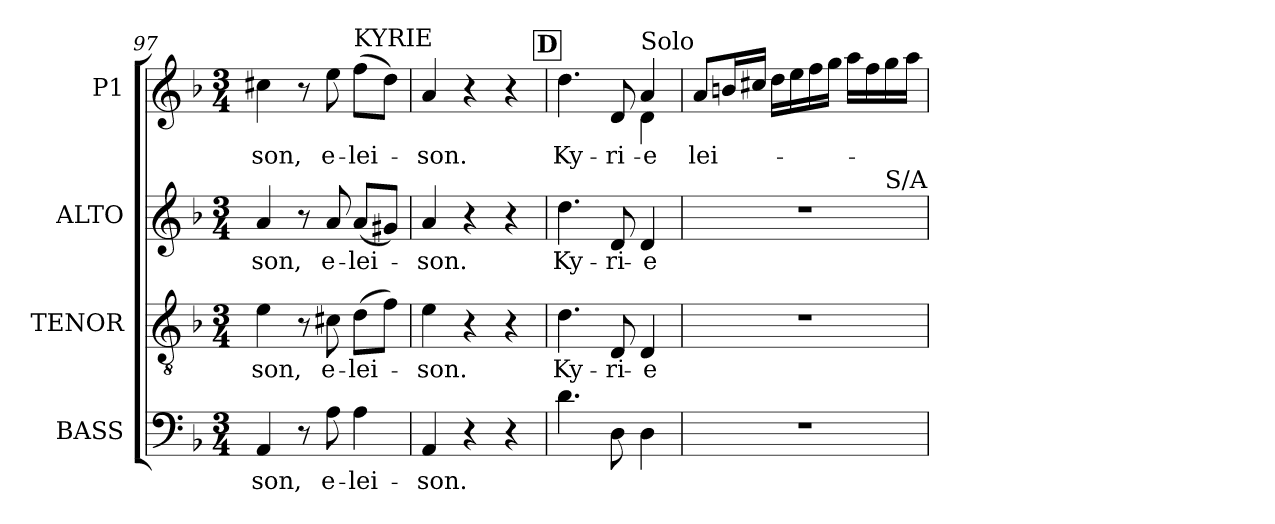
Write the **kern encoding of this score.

**kern	**text	**kern	**text	**kern	**text	**kern	**text
*part4	*part4	*part3	*part3	*part2	*part2	*part1	*part1
*staff4	*staff4	*staff3	*staff3	*staff2	*staff2	*staff1	*staff1
*I"BASS	*	*I"TENOR	*	*I"ALTO	*	*I"P1	*
*clefF4	*	*clefGv2	*	*clefG2	*	*clefG2	*
*	*	*ITrd7c12	*	*	*	*	*
*k[b-]	*	*k[b-]	*	*k[b-]	*	*k[b-]	*
*F:	*	*F:	*	*F:	*	*F:	*
*M3/4	*	*M3/4	*	*M3/4	*	*M3/4	*
=97	=97	=97	=97	=97	=97	=97	=97
!	!LO:LY:b:color=#000000	!	!	!	!	!	!
!	!	!	!LO:LY:b:color=#000000	!	!	!	!
!	!	!	!	!	!LO:LY:b:color=#000000	!	!
!	!	!	!	!	!	!	!LO:LY:b:color=#000000
4AAi/	-son,	4Ei\	-son,	4ai/	-son,	4cc#Xi\	-son,
8r	.	8r	.	8r	.	8r	.
!	!LO:LY:b:color=#000000	!	!	!	!	!	!
!	!	!	!LO:LY:b:color=#000000	!	!	!	!
!	!	!	!	!	!LO:LY:b:color=#000000	!	!
!	!	!	!	!	!	!	!LO:LY:b:color=#000000
8Ai\	e-	8C#Xi\	e-	8ai/	e-	8eei\	e-
!	!LO:LY:b:color=#000000	!	!	!	!	!	!
!	!	!	!LO:LY:b:color=#000000	!	!	!	!
!	!	!	!	!	!LO:LY:b:color=#000000	!	!
!	!	!	!	!	!	!LO:TX:a:t=KYRIE	!
!	!	!	!	!	!	!	!LO:LY:b:color=#000000
4Ai\	-lei-	(8Di\L	-lei-	(8ai/L	-lei-	(8ffi\L	-lei-
.	.	8Fi\J)	.	8g#Xi/J)	.	8ddi\J)	.
=98	=98	=98	=98	=98	=98	=98	=98
!	!LO:LY:b:color=#000000	!	!	!	!	!	!
!	!	!	!LO:LY:b:color=#000000	!	!	!	!
!	!	!	!	!	!LO:LY:b:color=#000000	!	!
!	!	!	!	!	!	!	!LO:LY:b:color=#000000
4AAi/	-son.	4Ei\	-son.	4ai/	-son.	4ai/	-son.
4r	.	4r	.	4r	.	4r	.
4r	.	4r	.	4r	.	4r	.
!!LO:REH:place=s1:B:color=#000000:enc=box:fs=17.1407:t=D
=99	=99	=99	=99	=99	=99	=99	=99
!	!	!	!LO:LY:b:color=#000000	!	!	!	!
!	!	!	!	!	!LO:LY:b:color=#000000	!	!
*	*	*	*	*	*	*^	*
!	!	!	!	!	!	!	!	!LO:LY:b:color=#000000
4.di\	.	4.Di\	Ky-	4.ddi\	Ky-	2ryy	4.ddi\	Ky-
!	!	!	!LO:LY:b:color=#000000	!	!	!	!	!
!	!	!	!	!	!LO:LY:b:color=#000000	!	!	!
!	!	!	!	!	!	!	!	!LO:LY:b:color=#000000
8Di\	.	8DDi/	-ri-	8di/	-ri-	.	8di/	-ri-
!	!	!	!LO:LY:b:color=#000000	!	!	!	!	!
!	!	!	!	!	!LO:LY:b:color=#000000	!	!	!
!	!	!	!	!	!	!LO:TX:a:t=Solo	!	!
!	!	!	!	!	!	!	!	!LO:LY:b:color=#000000
4Di\	.	4DDi/	-e	4di/	-e	4ai/	4di\	-e
=100	=100	=100	=100	=100	=100	=100	=100	=100
!LO:N:vis=1	!	!LO:N:vis=1	!	!LO:N:vis=1	!	!	!	!
*	*	*	*	*	*	*v	*v	*
*	*	*	*	*	*	*^	*
!	!	!	!	!	!	!	!	!LO:LY:b:color=#000000
*	*	*	*	*^	*	*v	*v	*
2.r	.	2.r	.	2.r	2ryy	.	8ai/L	lei-
.	.	.	.	.	.	.	16bni/L	.
.	.	.	.	.	.	.	16cc#Xi/JJ	.
.	.	.	.	.	.	.	16ddi\LL	.
.	.	.	.	.	.	.	16eei\	.
.	.	.	.	.	.	.	16ffi\	.
.	.	.	.	.	.	.	16ggi\JJ	.
.	.	.	.	.	8ryy	.	16aai\LL	.
.	.	.	.	.	.	.	16ffi\	.
!	!	!	!	!	!LO:TX:a:t=S/A	!	!	!
.	.	.	.	.	8ryy	.	16ggi\	.
.	.	.	.	.	.	.	16aai\JJ	.
*	*	*	*	*v	*v	*	*	*
=	=	=	=	=	=	=	=
*-	*-	*-	*-	*-	*-	*-	*-
